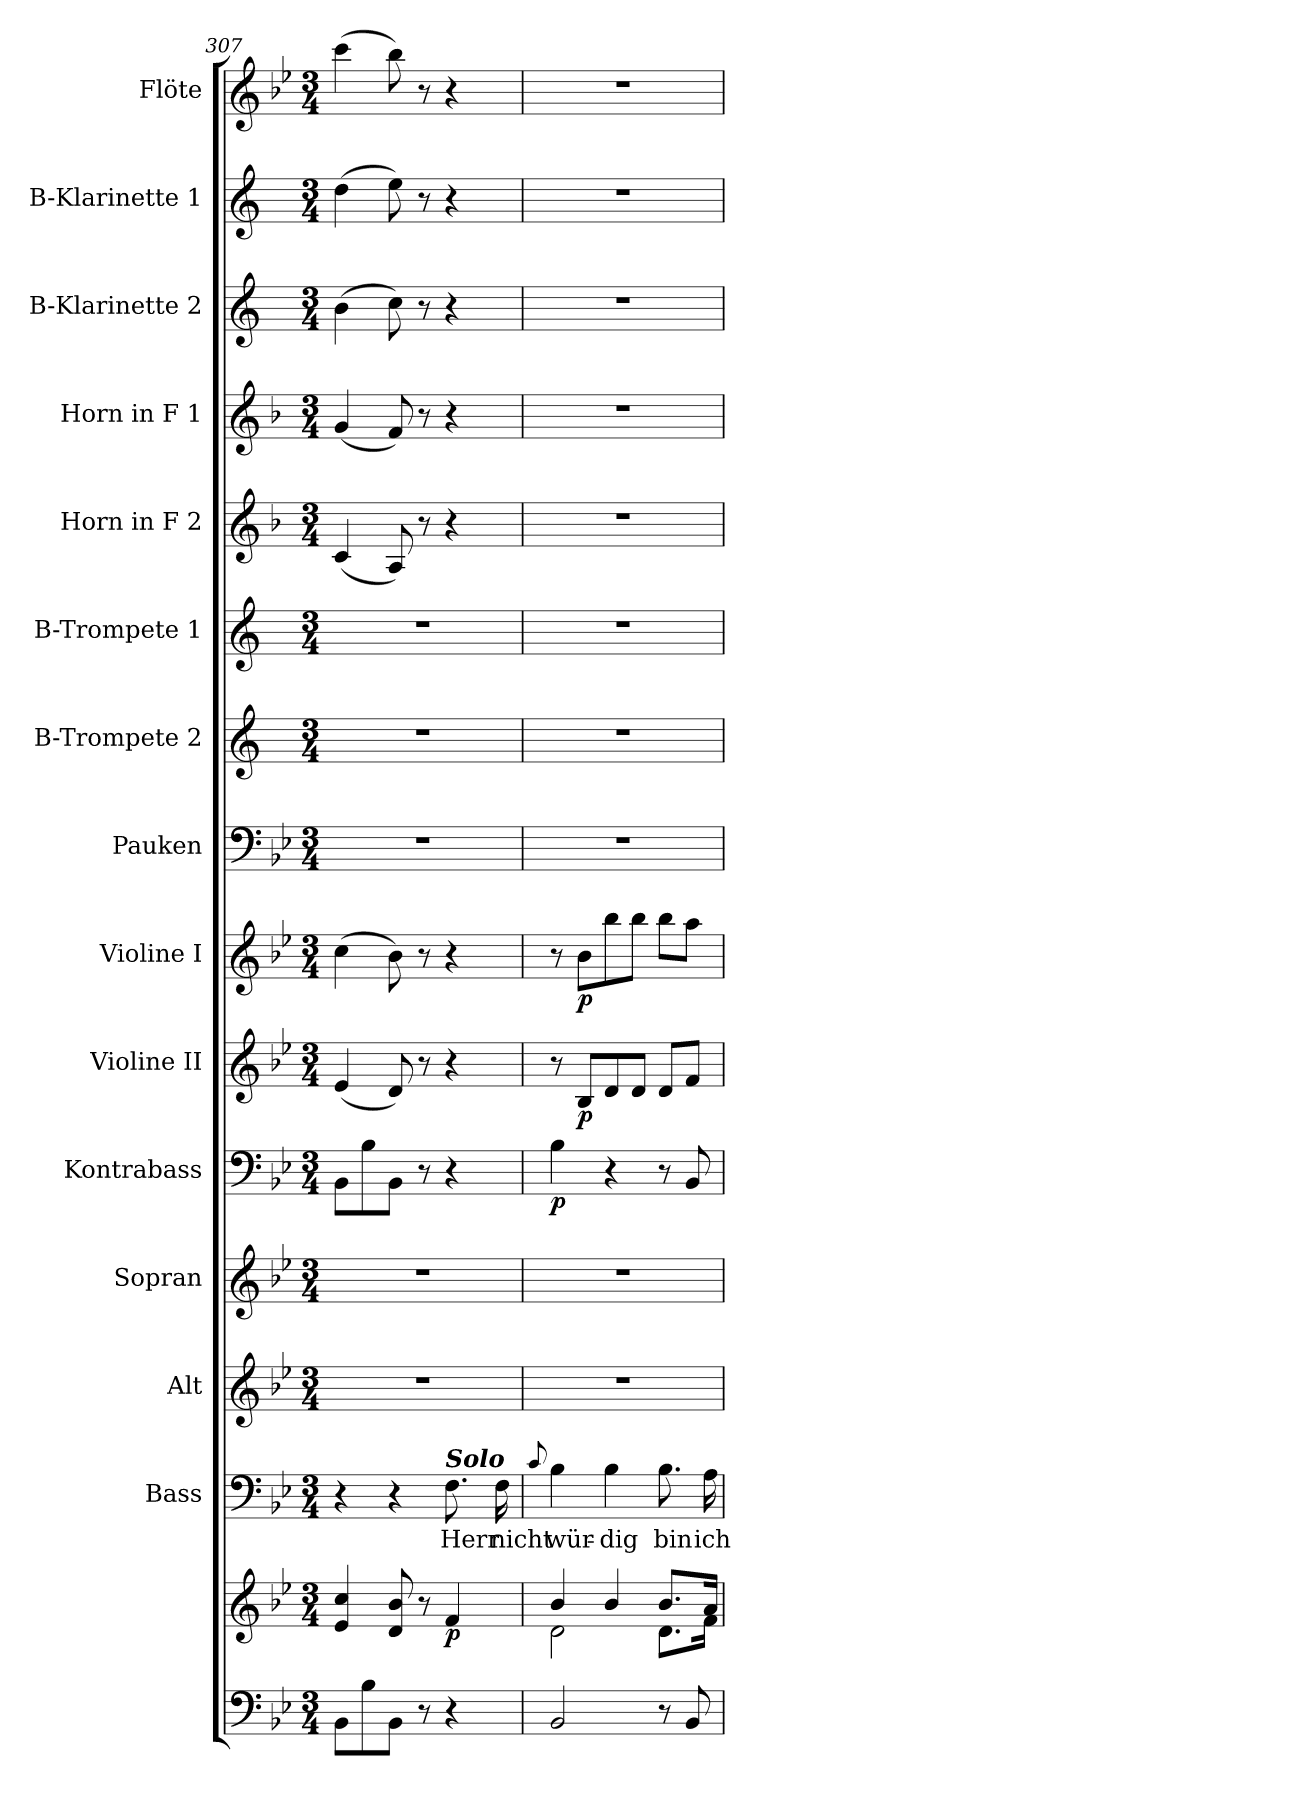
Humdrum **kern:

**kern	**kern	**dynam	**kern	**text	**kern	**kern	**kern	**dynam	**kern	**dynam	**kern	**dynam	**kern	**kern	**kern	**kern	**kern	**kern	**kern	**kern
*part15	*part15	*part15	*part14	*part14	*part13	*part12	*part11	*part11	*part10	*part10	*part9	*part9	*part8	*part7	*part6	*part5	*part4	*part3	*part2	*part1
*staff16	*staff15	*staff15/16	*staff14	*staff14	*staff13	*staff12	*staff11	*staff11	*staff10	*staff10	*staff9	*staff9	*staff8	*staff7	*staff6	*staff5	*staff4	*staff3	*staff2	*staff1
*	*	*	*I"Bass	*	*I"Alt	*I"Sopran	*I"Kontrabass	*	*I"Violine II	*	*I"Violine I	*	*I"Pauken	*I"B-Trompete 2	*I"B-Trompete 1	*I"Horn in F 2	*I"Horn in F 1	*I"B-Klarinette 2	*I"B-Klarinette 1	*I"Flöte
*	*	*	*I'B.	*	*I'A.	*I'S.	*I'Kb.	*	*I'Vl. II	*	*I'Vl. I	*	*I'Pk.	*I'B Trp. 2	*I'B Trp. 1	*	*	*I'B Kl. 2	*I'B Kl. 1	*I'Fl.
*clefF4	*clefG2	*	*clefF4	*	*clefG2	*clefG2	*clefF4	*	*clefG2	*	*clefG2	*	*clefF4	*clefG2	*clefG2	*clefG2	*clefG2	*clefG2	*clefG2	*clefG2
*	*	*	*	*	*	*	*ITrd7c12	*	*	*	*	*	*	*ITrd1c2	*ITrd1c2	*ITrd4c7	*ITrd4c7	*ITrd1c2	*ITrd1c2	*
*k[b-e-]	*k[b-e-]	*	*k[b-e-]	*	*k[b-e-]	*k[b-e-]	*k[b-e-]	*	*k[b-e-]	*	*k[b-e-]	*	*k[b-e-]	*k[b-e-]	*k[b-e-]	*k[b-e-]	*k[b-e-]	*k[b-e-]	*k[b-e-]	*k[b-e-]
*B-:	*B-:	*	*B-:	*	*B-:	*B-:	*B-:	*	*B-:	*	*B-:	*	*B-:	*B-:	*B-:	*B-:	*B-:	*B-:	*B-:	*B-:
*M3/4	*M3/4	*	*M3/4	*	*M3/4	*M3/4	*M3/4	*	*M3/4	*	*M3/4	*	*M3/4	*M3/4	*M3/4	*M3/4	*M3/4	*M3/4	*M3/4	*M3/4
=307	=307	=307	=307	=307	=307	=307	=307	=307	=307	=307	=307	=307	=307	=307	=307	=307	=307	=307	=307	=307
8BB-\L	4e-/ 4cc/	.	4r	.	2.r	2.r	8BBB-\L	.	(<4e-/	.	(>4cc\	.	2.r	2.r	2.r	(<4F/	(<4c/	(>4a\	(>4cc\	(>4ccc\
8B-\	.	.	.	.	.	.	8BB-\	.	.	.	.	.	.	.	.	.	.	.	.	.
8BB-\J	8d/ 8b-/	.	4r	.	.	.	8BBB-\J	.	8d/)	.	8b-\)	.	.	.	.	8D/)	8B-/)	8b-\)	8dd\)	8bb-\)
8r	8r	.	.	.	.	.	8r	.	8r	.	8r	.	.	.	.	8r	8r	8r	8r	8r
!	!	!	!LO:TX:a:Bi:t=Solo	!	!	!	!	!	!	!	!	!	!	!	!	!	!	!	!	!
!	!	!LO:DY:b	!	!LO:LY:b	!	!	!	!	!	!	!	!	!	!	!	!	!	!	!	!
4r	4f/	p	8.F\	Herr	.	.	4r	.	4r	.	4r	.	.	.	.	4r	4r	4r	4r	4r
!	!	!	!	!LO:LY:b	!	!	!	!	!	!	!	!	!	!	!	!	!	!	!	!
.	.	.	16F\	nicht	.	.	.	.	.	.	.	.	.	.	.	.	.	.	.	.
=308	=308	=308	=308	=308	=308	=308	=308	=308	=308	=308	=308	=308	=308	=308	=308	=308	=308	=308	=308	=308
.	.	.	8qqc/	.	.	.	.	.	.	.	.	.	.	.	.	.	.	.	.	.
*	*^	*	*	*	*	*	*	*	*	*	*	*	*	*	*	*	*	*	*	*
!	!	!	!	!	!LO:LY:b	!	!	!	!LO:DY:b	!	!	!	!	!	!	!	!	!	!	!	!
2BB-/	4b-/	2d\	.	4B-\	wür-	2.r	2.r	4BB-\	p	8r	.	8r	.	2.r	2.r	2.r	2.r	2.r	2.r	2.r	2.r
!	!	!	!	!	!	!	!	!	!	!	!LO:DY:b	!	!LO:DY:b	!	!	!	!	!	!	!	!
.	.	.	.	.	.	.	.	.	.	8B-/L	p	8b-\L	p	.	.	.	.	.	.	.	.
!	!	!	!	!	!LO:LY:b	!	!	!	!	!	!	!	!	!	!	!	!	!	!	!	!
.	4b-/	.	.	4B-\	-dig	.	.	4r	.	8d/	.	8bb-\	.	.	.	.	.	.	.	.	.
.	.	.	.	.	.	.	.	.	.	8d/J	.	8bb-\J	.	.	.	.	.	.	.	.	.
!	!	!	!	!	!LO:LY:b	!	!	!	!	!	!	!	!	!	!	!	!	!	!	!	!
8r	8.b-/L	8.d\L	.	8.B-\	bin	.	.	8r	.	8d/L	.	8bb-\L	.	.	.	.	.	.	.	.	.
8BB-/	.	.	.	.	.	.	.	8BBB-/	.	8f/J	.	8aa\J	.	.	.	.	.	.	.	.	.
!	!	!	!	!	!LO:LY:b	!	!	!	!	!	!	!	!	!	!	!	!	!	!	!	!
.	16a/Jk	16f\Jk	.	16A\	ich	.	.	.	.	.	.	.	.	.	.	.	.	.	.	.	.
*	*v	*v	*	*	*	*	*	*	*	*	*	*	*	*	*	*	*	*	*	*	*
=	=	=	=	=	=	=	=	=	=	=	=	=	=	=	=	=	=	=	=	=
*-	*-	*-	*-	*-	*-	*-	*-	*-	*-	*-	*-	*-	*-	*-	*-	*-	*-	*-	*-	*-
